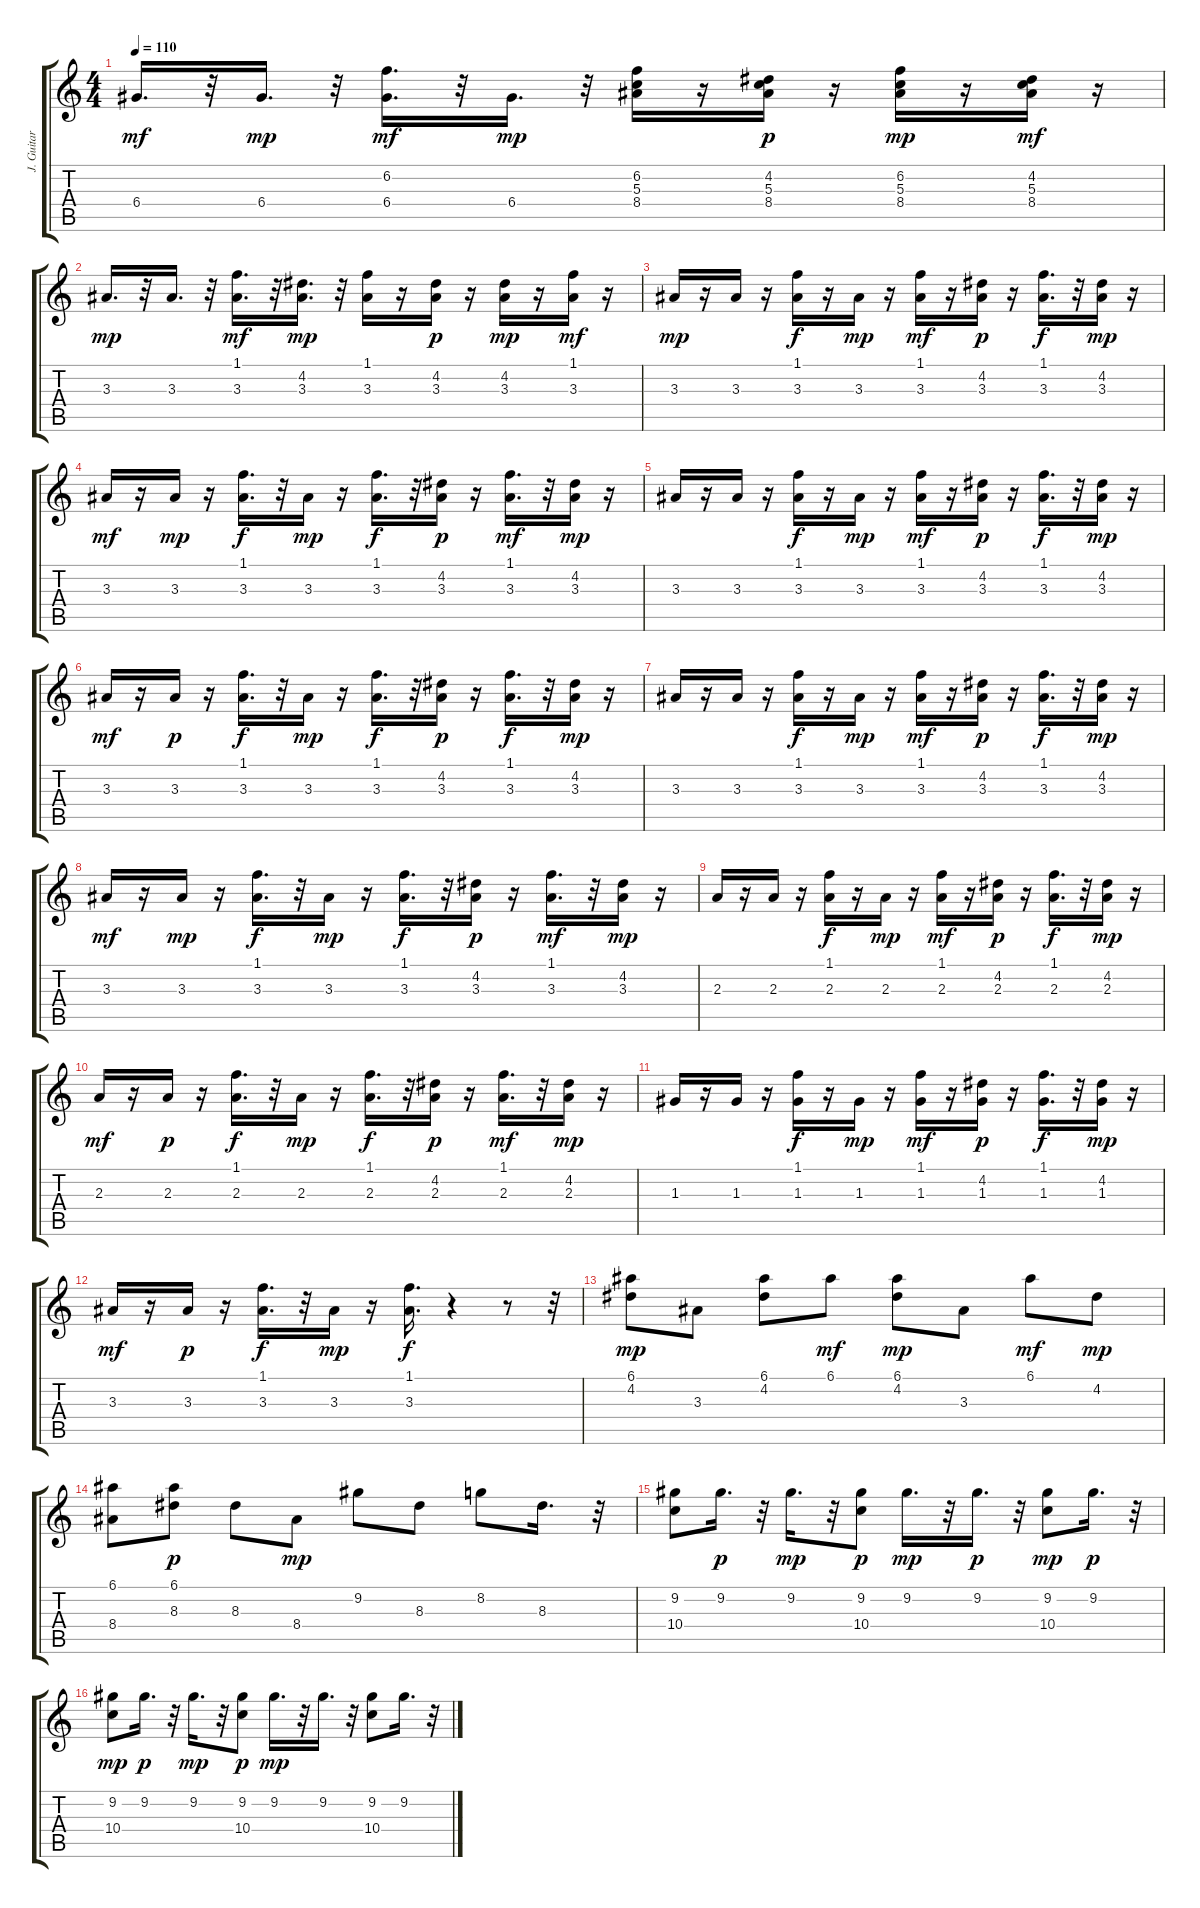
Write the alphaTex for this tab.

\track ("J. Guitar" "J. Guitar") {instrument electricguitarjazz}
\staff {score tabs}
\tuning (E4 B3 G3 D3 A2 E2) {hide}
\ts (4 4)
\tempo 110
\clef g2
\ks c
6.4.16{d dy mf} r.32 6.4.16{d dy mp} r.32 (6.2 6.4).16{d dy mf} r.32 6.4.16{d dy mp} r.32 (6.2 5.3 8.4).16 r.16 (4.2 5.3 8.4).16{dy p} r.16 (6.2 5.3 8.4).16{dy mp} r.16 (4.2 5.3 8.4).16{dy mf} r.16 |
3.3.16{d dy mp} r.32 3.3.16{d} r.32 (1.1 3.3).16{d dy mf} r.32 (4.2 3.3).16{d dy mp} r.32 (1.1 3.3).16 r.16 (4.2 3.3).16{dy p} r.16 (4.2 3.3).16{dy mp} r.16 (1.1 3.3).16{dy mf} r.16 |
3.3.16{dy mp} r.16 3.3.16 r.16 (1.1 3.3).16{dy f} r.16 3.3.16{dy mp} r.16 (1.1 3.3).16{dy mf} r.16 (4.2 3.3).16{dy p} r.16 (1.1 3.3).16{d dy f} r.32 (4.2 3.3).16{dy mp} r.16 |
3.3.16{dy mf} r.16 3.3.16{dy mp} r.16 (1.1 3.3).16{d dy f} r.32 3.3.16{dy mp} r.16 (1.1 3.3).16{d dy f} r.32 (4.2 3.3).16{dy p} r.16 (1.1 3.3).16{d dy mf} r.32 (4.2 3.3).16{dy mp} r.16 |
3.3.16 r.16 3.3.16 r.16 (1.1 3.3).16{dy f} r.16 3.3.16{dy mp} r.16 (1.1 3.3).16{dy mf} r.16 (4.2 3.3).16{dy p} r.16 (1.1 3.3).16{d dy f} r.32 (4.2 3.3).16{dy mp} r.16 |
3.3.16{dy mf} r.16 3.3.16{dy p} r.16 (1.1 3.3).16{d dy f} r.32 3.3.16{dy mp} r.16 (1.1 3.3).16{d dy f} r.32 (4.2 3.3).16{dy p} r.16 (1.1 3.3).16{d dy f} r.32 (4.2 3.3).16{dy mp} r.16 |
3.3.16 r.16 3.3.16 r.16 (1.1 3.3).16{dy f} r.16 3.3.16{dy mp} r.16 (1.1 3.3).16{dy mf} r.16 (4.2 3.3).16{dy p} r.16 (1.1 3.3).16{d dy f} r.32 (4.2 3.3).16{dy mp} r.16 |
3.3.16{dy mf} r.16 3.3.16{dy mp} r.16 (1.1 3.3).16{d dy f} r.32 3.3.16{dy mp} r.16 (1.1 3.3).16{d dy f} r.32 (4.2 3.3).16{dy p} r.16 (1.1 3.3).16{d dy mf} r.32 (4.2 3.3).16{dy mp} r.16 |
2.3.16 r.16 2.3.16 r.16 (1.1 2.3).16{dy f} r.16 2.3.16{dy mp} r.16 (1.1 2.3).16{dy mf} r.16 (4.2 2.3).16{dy p} r.16 (1.1 2.3).16{d dy f} r.32 (4.2 2.3).16{dy mp} r.16 |
2.3.16{dy mf} r.16 2.3.16{dy p} r.16 (1.1 2.3).16{d dy f} r.32 2.3.16{dy mp} r.16 (1.1 2.3).16{d dy f} r.32 (4.2 2.3).16{dy p} r.16 (1.1 2.3).16{d dy mf} r.32 (4.2 2.3).16{dy mp} r.16 |
1.3.16 r.16 1.3.16 r.16 (1.1 1.3).16{dy f} r.16 1.3.16{dy mp} r.16 (1.1 1.3).16{dy mf} r.16 (4.2 1.3).16{dy p} r.16 (1.1 1.3).16{d dy f} r.32 (4.2 1.3).16{dy mp} r.16 |
3.3.16{dy mf} r.16 3.3.16{dy p} r.16 (1.1 3.3).16{d dy f} r.32 3.3.16{dy mp} r.16 (1.1 3.3).16{d dy f} r.4 r.8 r.32 |
(6.1 4.2).8{dy mp} 3.3.8 (6.1 4.2).8 6.1.8{dy mf} (6.1 4.2).8{dy mp} 3.3.8 6.1.8{dy mf} 4.2.8{dy mp} |
(6.1 8.4).8 (6.1 8.3).8{dy p} 8.3.8 8.4.8{dy mp} 9.2.8 8.3.8 8.2.8 8.3.16{d} r.32 |
(9.2 10.4).8 9.2.16{d dy p} r.32 9.2.16{d dy mp} r.32 (9.2 10.4).8{dy p} 9.2.16{d dy mp} r.32 9.2.16{d dy p} r.32 (9.2 10.4).8{dy mp} 9.2.16{d dy p} r.32 |
(9.2 10.4).8{dy mp} 9.2.16{d dy p} r.32 9.2.16{d dy mp} r.32 (9.2 10.4).8{dy p} 9.2.16{d dy mp} r.32 9.2.16{d} r.32 (9.2 10.4).8 9.2.16{d} r.32
